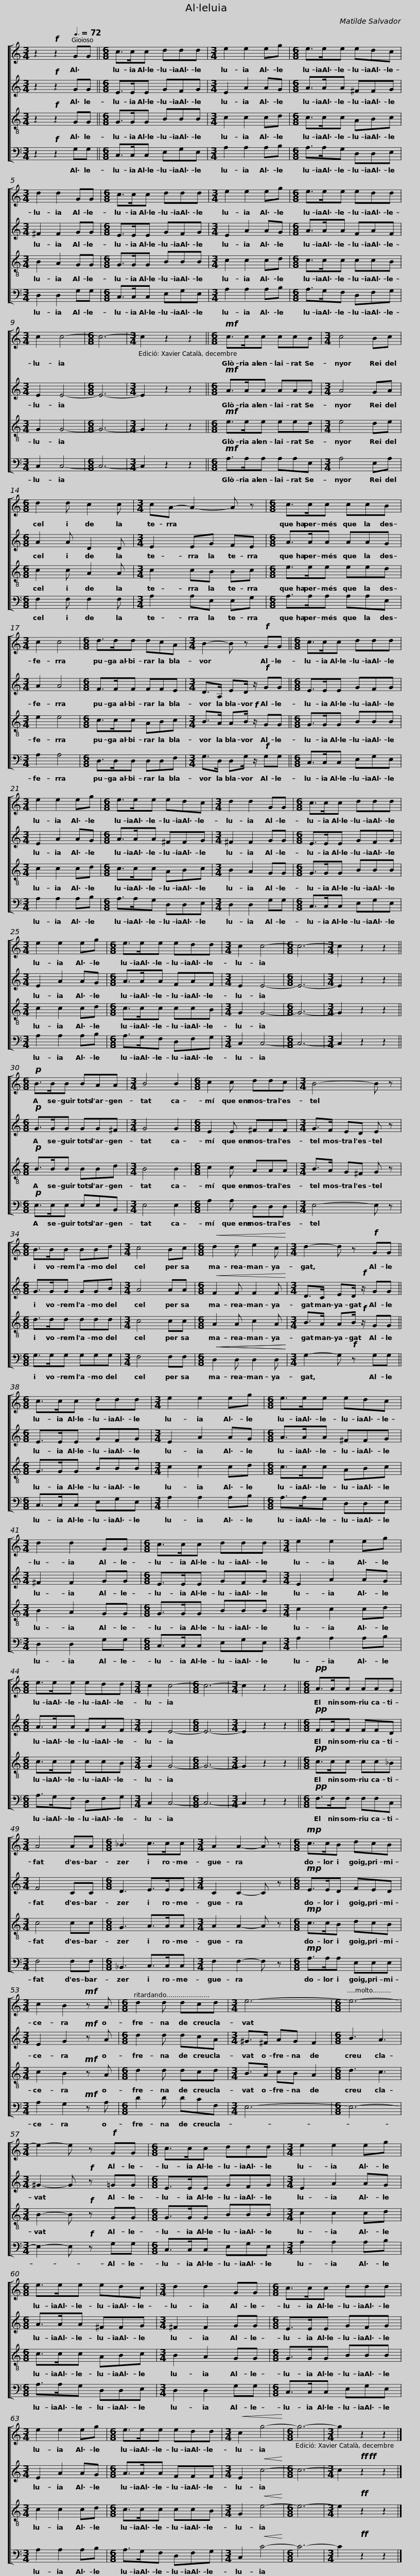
X:1
%%score [ 1 2 3 4 ]
L:1/8
M:3/4
I:linebreak $
K:C
V:1 treble
V:2 treble
V:3 treble-8
V:4 bass
V:1
 z2!f! z2[Q:3/8=72] GG ||[M:6/8] c>cc ddd |[M:3/4] e2 e2 eg |[M:6/8] e>ee edc |$[M:3/4] d2 d2 GG | %5
[M:6/8] c>cc ddd |[M:3/4] e2 e2 eg |[M:6/8] e>ee edd |$[M:3/4] c2 c4- |[M:6/8] c6- | %10
[M:3/4] c2 z2 z2 ||[M:6/8]!mf! c>cc ccB |[M:3/4] c4 Bc |$[M:6/8] d2 d c2 c |[M:3/4] cA- A2- A z | %15
[M:6/8] c>cc ccB |[M:3/4] c2 c4 |[M:6/8] d>dd dcA |$[M:3/4] B2- B z!f! GG ||[M:6/8] c>cc ddd | %20
[M:3/4] e2 e2 eg |[M:6/8] e>ee edc |$[M:3/4] d2 d2 GG |[M:6/8] c>cc ddd |[M:3/4] e2 e2 eg | %25
[M:6/8] e>ee edd |[M:3/4] c2 c4- |[M:6/8] c6- |$[M:3/4] c2 z2 z2 ||[M:6/8]!p! B>BB BAA | %30
[M:3/4] B4 B2 |[M:6/8] c2 c ddc |[M:3/4] B4- B z |$[M:6/8] B>BB BBd |[M:3/4] c4 Bc | %35
[M:6/8]!<(! d2 d e2 c!<)! |[M:3/4] d2- d z!f! GG ||$[M:6/8] c>cc ddd |[M:3/4] e2 e2 eg |[M:6/8] e>ee edc | %40
[M:3/4] d2 d2 GG |$[M:6/8] c>cc ddd |[M:3/4] e2 e2 eg |[M:6/8] e>ee edd |[M:3/4] c2 c4- | %45
[M:6/8] c6- |[M:3/4] c2 z2 z2 ||$[M:6/8]!pp! A>AA AAG |[M:3/4] A4 AA |[M:6/8] _B3 c>cc | %50
[M:3/4] A2 A2- A z |[M:6/8]!mp! c>cB dcB |$[M:3/4] c2 B2!mf! z A |[M:6/8] d2 d dcd |[M:3/4] e6- | %55
[M:6/8] e6- |[M:3/4] e2- e z!f! GG |$[M:6/8] c>cc ddd |[M:3/4] e2 e2 eg |[M:6/8] e>ee edc | %60
[M:3/4] d2 d2 GG |$[M:6/8] c>cc ddd |[M:3/4] e2 e2 eg |[M:6/8] e>ee edd |[M:3/4]!<(! c2 g4-!<)! | %65
[M:6/8] g6- |[M:3/4] g2 z2 z2 |] %67
V:2
 z2!f! z2 GG ||[M:6/8] E>EE GFG |[M:3/4] E2 A2 AG |[M:6/8] A>AA ^FFG |$[M:3/4] ^F2 F2 GG | %5
[M:6/8] E>EE GFG |[M:3/4] E2 A2 AG |[M:6/8] A>AA FAF |$[M:3/4] E2 E4- |[M:6/8] E6- | %10
[M:3/4] E2 z2 z2 ||[M:6/8]!mf! A>AA AAG |[M:3/4] A4 GA |$[M:6/8] A2 A D2 D |[M:3/4] E2 EG FE | %15
[M:6/8] A>AA AAG |[M:3/4] A2 A4 |[M:6/8] F>FF FFE |$[M:3/4] D>A, ED/ z/!f! GG ||[M:6/8] E>EE GFG | %20
[M:3/4] E2 A2 AG |[M:6/8] A>AA ^FFG |$[M:3/4] ^F2 F2 GG |[M:6/8] E>EE GFG |[M:3/4] E2 A2 AG | %25
[M:6/8] A>AA FAF |[M:3/4] E2 E4- |[M:6/8] E6- |$[M:3/4] E2 z2 z2 ||[M:6/8]!p! G>GG GG^F | %30
[M:3/4] G4 G2 |[M:6/8] E2 E ^FFF |[M:3/4] G>F ED E z |$[M:6/8] G>GG GGB |[M:3/4] A4 AA | %35
[M:6/8]!<(! F2 F F2 F!<)! |[M:3/4] D>C ED/!f! z/ GG ||$[M:6/8] E>EE GFG |[M:3/4] E2 A2 AG |[M:6/8] A>AA ^FFG | %40
[M:3/4] ^F2 F2 GG |$[M:6/8] E>EE GFG |[M:3/4] E2 A2 AG |[M:6/8] A>AA FAF |[M:3/4] E2 E4- | %45
[M:6/8] E6- |[M:3/4] E2 z2 z2 ||$[M:6/8]!pp! F>FF FFD |[M:3/4] F4 CC |[M:6/8] D3 E>EE | %50
[M:3/4] C2 C2- C z |[M:6/8]!mp! E>ED FED |$[M:3/4] E2 G2!mf! z A |[M:6/8] d2 d dcA |[M:3/4] ^G>^F AG F2 | %55
[M:6/8] B3 A3 |[M:3/4] ^G2- G!f! z =GG |$[M:6/8] E>EE GFG |[M:3/4] E2 A2 AG |[M:6/8] A>AA ^FFG | %60
[M:3/4] ^F2 F2 GG |$[M:6/8] E>EE GFG |[M:3/4] E2 A2 AG |[M:6/8] A>AA FFF |[M:3/4] E2!<(! c4-!<)! | %65
[M:6/8] c6- |[M:3/4] c2!ff!!ff! z2 z2 |] %67
V:3
 z2!f! z2 GG ||[M:6/8] G>GG BBB |[M:3/4] c2 c2 cd |[M:6/8] c>cc ABc |$[M:3/4] B2 A2 GG | %5
[M:6/8] G>GG BBB |[M:3/4] c2 c2 cd |[M:6/8] c>cc ccB |$[M:3/4] G2 G4- |[M:6/8] G6- | %10
[M:3/4] G2 z2 z2 ||[M:6/8]!mf! e>ee eed |[M:3/4] e4 de |$[M:6/8] c2 c A2 A |[M:3/4] c2 cB Bc | %15
[M:6/8] e>ee eed |[M:3/4] e2 e4 |[M:6/8] c>cc ABc |$[M:3/4] B>A AB/!f! z/ GG ||[M:6/8] G>GG BBB | %20
[M:3/4] c2 c2 cd |[M:6/8] c>cc ABc |$[M:3/4] B2 A2 GG |[M:6/8] G>GG BBB |[M:3/4] c2 c2 cd | %25
[M:6/8] c>cc ccB |[M:3/4] G2 G4- |[M:6/8] G6- |$[M:3/4] G2 z2 z2 ||[M:6/8]!p! B>BB BBd | %30
[M:3/4] B4 B2 |[M:6/8] c2 c AAA |[M:3/4] B>A G^F G z |$[M:6/8] d>dd ddd |[M:3/4] c4 cc | %35
[M:6/8] A2 A c2 A |[M:3/4] B>A AB/!f! z/ GG ||$[M:6/8] G>GG BBB |[M:3/4] c2 c2 cd |[M:6/8] c>cc ABc | %40
[M:3/4] B2 A2 GG |$[M:6/8] G>GG BBB |[M:3/4] c2 c2 cd |[M:6/8] c>cc ccB |[M:3/4] G2 G4- | %45
[M:6/8] G6- |[M:3/4] G2 z2 z2 ||$[M:6/8]!pp! c>cc cc_B |[M:3/4] c4 cc |[M:6/8] G3 A>AA | %50
[M:3/4] A2 A2- A z |[M:6/8]!mp! c>cB dcB |$[M:3/4] c2 B2!mf! z A |[M:6/8] d2 d dcd |[M:3/4] B>A cB A2 | %55
[M:6/8] d3 c3 |[M:3/4] B2- B!f! z GG |$[M:6/8] G>GG BBB |[M:3/4] c2 c2 cd |[M:6/8] c>cc ABc | %60
[M:3/4] B2 A2 GG |$[M:6/8] G>GG BBB |[M:3/4] c2 c2 cd |[M:6/8] c>cc ccB |[M:3/4] G2!<(! e4-!<)! | %65
[M:6/8] e6- |[M:3/4] e2!ff! z2 z2 |] %67
V:4
 z2!f! z2 G,G, ||[M:6/8] C,>C,C, E,G,E, |[M:3/4] A,2 A,2 A,B, |[M:6/8] A,>A,G, D,D,E, |$[M:3/4] D,2 D,2 G,G, | %5
[M:6/8] C,>C,C, E,G,E, |[M:3/4] A,2 A,2 A,B, |[M:6/8] A,>G,F, D,F,G, |$[M:3/4] C,2 C,4- |[M:6/8] C,6- | %10
[M:3/4] C,2 z2 z2 ||[M:6/8]!mf! A,>A,A, A,A,E, |[M:3/4] A,4 E,A, |$[M:6/8] F,2 F, F,2 F, |[M:3/4] A,2 A,E, E,G, | %15
[M:6/8] A,>A,A, A,A,E, |[M:3/4] A,2 A,4 |[M:6/8] D,>D,D, D,D,F, |$[M:3/4] G,>D, D,G,/ z/!f! G,G, ||[M:6/8] C,>C,C, E,G,E, | %20
[M:3/4] A,2 A,2 A,B, |[M:6/8] A,>A,G, D,D,E, |$[M:3/4] D,2 D,2 G,G, |[M:6/8] C,>C,C, E,G,E, |[M:3/4] A,2 A,2 A,B, | %25
[M:6/8] A,>G,F, D,F,G, |[M:3/4] C,2 C,4- |[M:6/8] C,6- |$[M:3/4] C,2 z2 z2 ||[M:6/8]!p! E,>E,E, E,E,B,, | %30
[M:3/4] E,4 E,2 |[M:6/8] A,2 A, D,D,D, |[M:3/4] E,4- E, z |$[M:6/8] G,>G,G, G,G,G, |[M:3/4] F,4 F,F, | %35
[M:6/8]!<(!!<(! D,2 D, D,2 D,!<)!!<)! |[M:3/4] G,2- G,!f! z G,G, ||$[M:6/8] C,>C,C, E,G,E, |[M:3/4] A,2 A,2 A,B, |[M:6/8] A,>A,G, D,D,E, | %40
[M:3/4] D,2 D,2 G,G, |$[M:6/8] C,>C,C, E,G,E, |[M:3/4] A,2 A,2 A,B, |[M:6/8] A,>G,F, D,F,G, |[M:3/4] C,2 C,4- | %45
[M:6/8] C,6- |[M:3/4] C,2 z2 z2 ||$[M:6/8]!pp! F,>F,F, F,F,C, |[M:3/4] F,4 F,F, |[M:6/8] _B,,3 C,>C,C, | %50
[M:3/4] F,2 F,2- F, z |[M:6/8]!mp! A,>A,A, E,E,E, |$[M:3/4] A,2 G,2!mf! z A, |[M:6/8] D2 D DCF, |[M:3/4] E,6- | %55
[M:6/8] E,6- |[M:3/4] E,2- E,!f! z G,G, |$[M:6/8] C,>C,C, E,G,E, |[M:3/4] A,2 A,2 A,B, |[M:6/8] A,>A,G, D,D,E, | %60
[M:3/4] D,2 D,2 G,G, |$[M:6/8] C,>C,C, E,G,E, |[M:3/4] A,2 A,2 A,B, |[M:6/8] A,>G,F, D,F,G, |[M:3/4] C,2!<(! C4-!<)! | %65
[M:6/8] C6- |[M:3/4] C2!ff! z2 z2 |] %67
